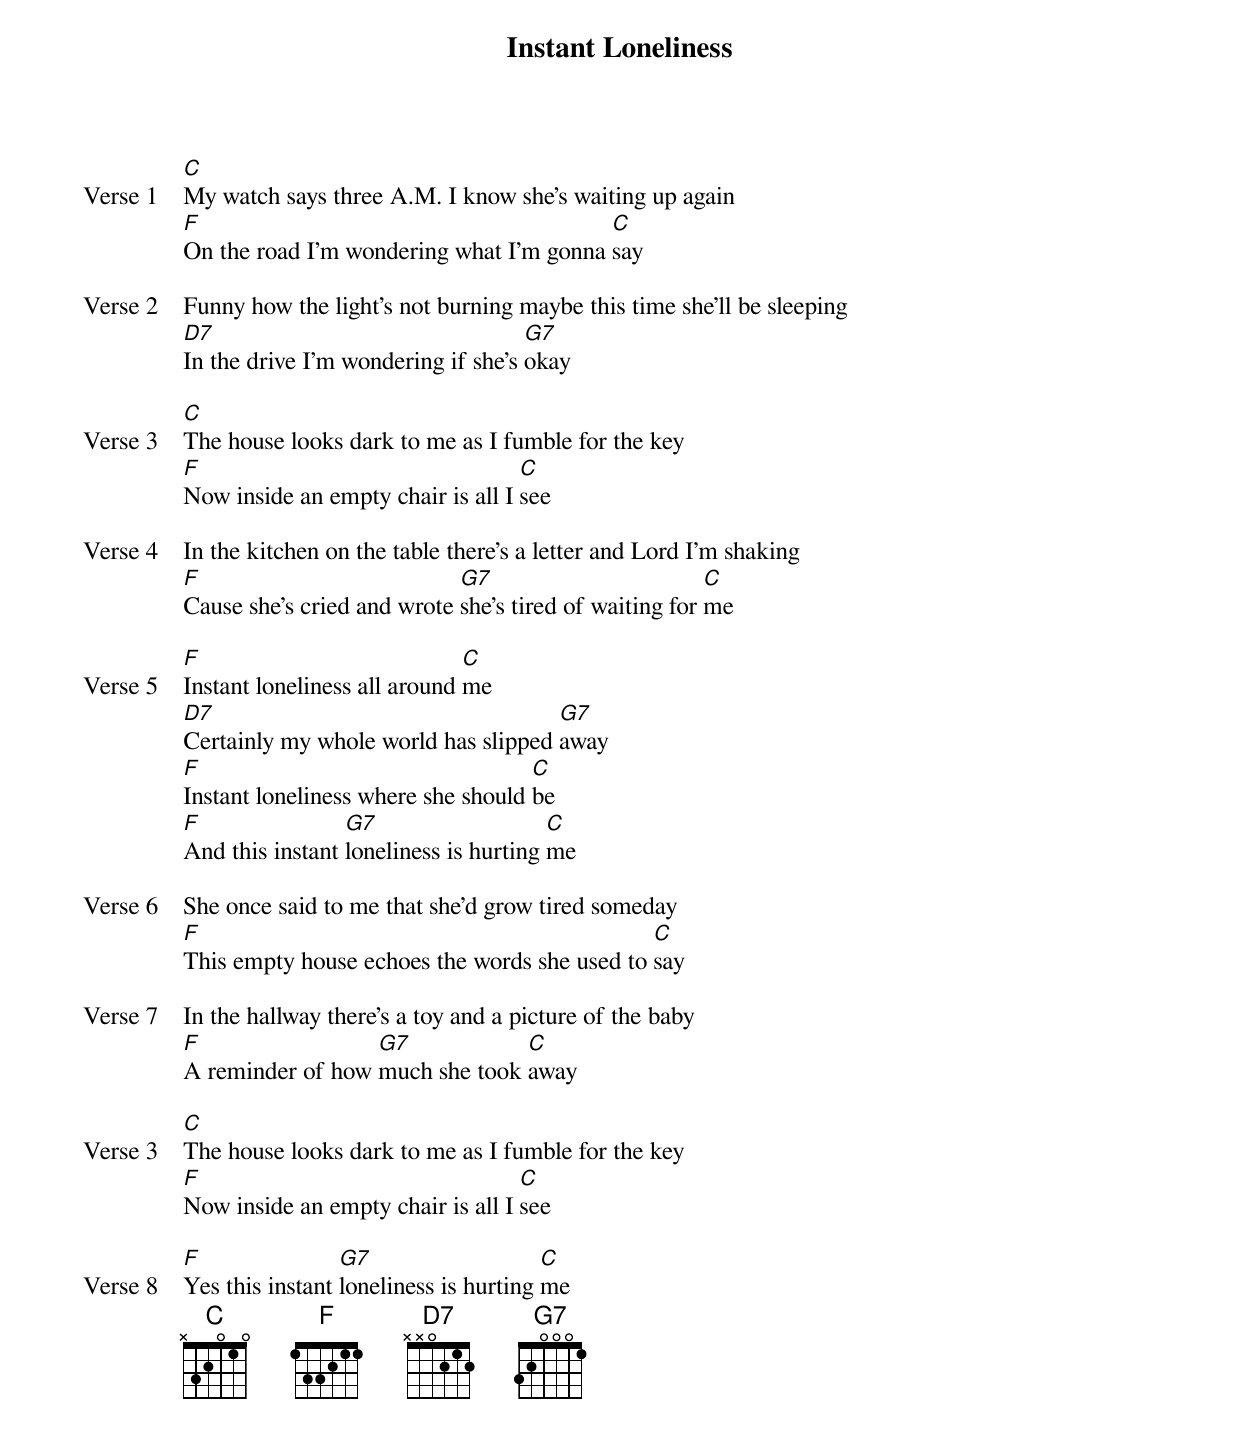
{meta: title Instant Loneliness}
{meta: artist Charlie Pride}
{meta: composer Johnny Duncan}
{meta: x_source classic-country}
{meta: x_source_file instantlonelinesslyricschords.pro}
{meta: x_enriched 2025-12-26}

{start_of_verse: Verse 1}
[C]My watch says three A.M. I know she's waiting up again
[F]On the road I'm wondering what I'm gonna [C]say
{end_of_verse}

{start_of_verse: Verse 2}
Funny how the light's not burning maybe this time she'll be sleeping
[D7]In the drive I'm wondering if she's [G7]okay
{end_of_verse}

{start_of_verse: Verse 3}
[C]The house looks dark to me as I fumble for the key
[F]Now inside an empty chair is all I [C]see
{end_of_verse}

{start_of_verse: Verse 4}
In the kitchen on the table there's a letter and Lord I'm shaking
[F]Cause she's cried and wrote [G7]she's tired of waiting for [C]me
{end_of_verse}

{start_of_verse: Verse 5}
[F]Instant loneliness all around [C]me
[D7]Certainly my whole world has slipped [G7]away
[F]Instant loneliness where she should [C]be
[F]And this instant [G7]loneliness is hurting [C]me
{end_of_verse}

{start_of_verse: Verse 6}
She once said to me that she'd grow tired someday
[F]This empty house echoes the words she used to [C]say
{end_of_verse}

{start_of_verse: Verse 7}
In the hallway there's a toy and a picture of the baby
[F]A reminder of how [G7]much she took [C]away
{end_of_verse}

{start_of_verse: Verse 3}
[C]The house looks dark to me as I fumble for the key
[F]Now inside an empty chair is all I [C]see
{end_of_verse}

{start_of_verse: Verse 8}
[F]Yes this instant [G7]loneliness is hurting [C]me
{end_of_verse}
